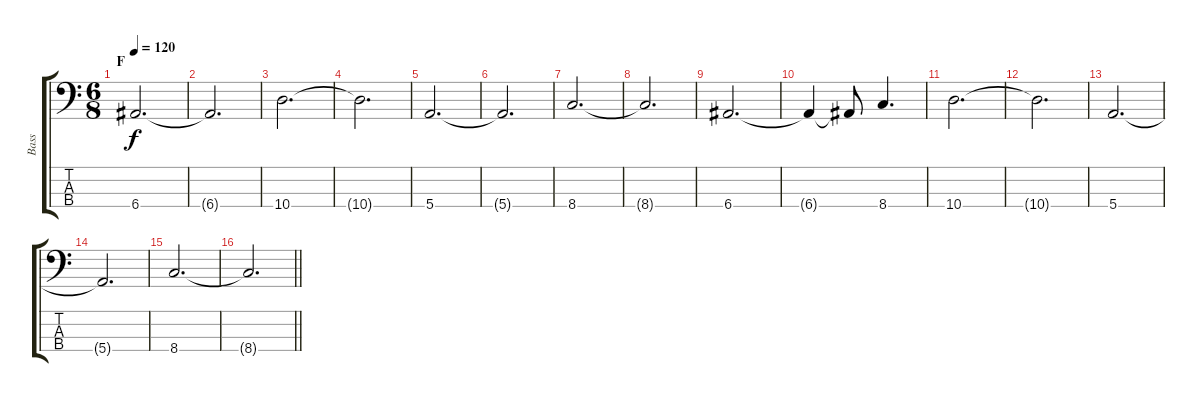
\track ("Bass" "Bass") {instrument electricbassfinger}
\staff {score tabs}
\tuning (G2 D2 A1 E1) {hide}
\ts (6 8)
\section ("" "F")
\tempo 120
\clef f4
\ks c
6.4.2{d dy f} |
6.4{t}.2{d} |
10.4.2{d} |
10.4{t}.2{d} |
5.4.2{d} |
5.4{t}.2{d} |
8.4.2{d} |
8.4{t}.2{d} |
6.4.2{d} |
6.4{t}.4 6.4{t}.8 8.4.4{d} |
10.4.2{d} |
10.4{t}.2{d} |
5.4.2{d} |
5.4{t}.2{d} |
8.4.2{d} |
\barLineRight lightlight
8.4{t}.2{d}
